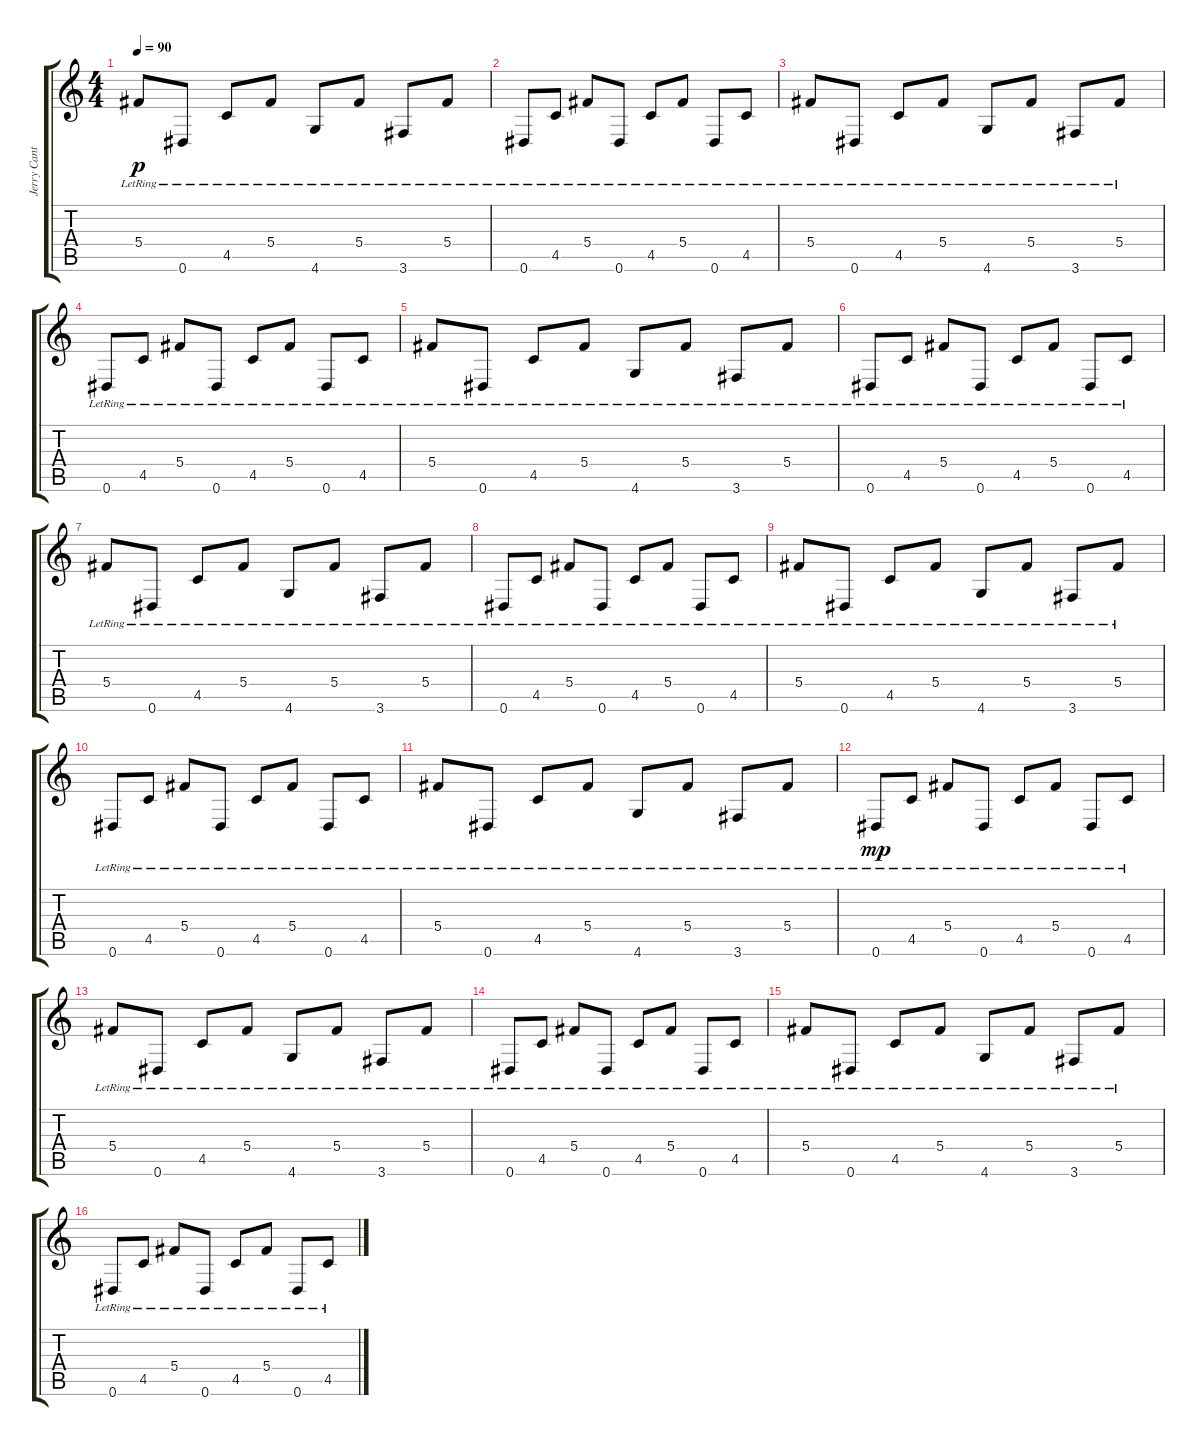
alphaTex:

\track ("Jerry Cantrell" "Jerry Cant") {instrument acousticguitarsteel}
\staff {score tabs}
\tuning (Eb4 Bb3 Gb3 Db3 Ab2 Eb2) {hide}
\ts (4 4)
\tempo 90
\clef g2
\ks c
5.4{lr}.8{dy p} 0.6{lr}.8 4.5{lr}.8 5.4{lr}.8 4.6{lr}.8 5.4{lr}.8 3.6{lr}.8 5.4{lr}.8 |
0.6{lr}.8 4.5{lr}.8 5.4{lr}.8 0.6{lr}.8 4.5{lr}.8 5.4{lr}.8 0.6{lr}.8 4.5{lr}.8 |
5.4{lr}.8 0.6{lr}.8 4.5{lr}.8 5.4{lr}.8 4.6{lr}.8 5.4{lr}.8 3.6{lr}.8 5.4{lr}.8 |
0.6{lr}.8 4.5{lr}.8 5.4{lr}.8 0.6{lr}.8 4.5{lr}.8 5.4{lr}.8 0.6{lr}.8 4.5{lr}.8 |
5.4{lr}.8 0.6{lr}.8 4.5{lr}.8 5.4{lr}.8 4.6{lr}.8 5.4{lr}.8 3.6{lr}.8 5.4{lr}.8 |
0.6{lr}.8 4.5{lr}.8 5.4{lr}.8 0.6{lr}.8 4.5{lr}.8 5.4{lr}.8 0.6{lr}.8 4.5{lr}.8 |
5.4{lr}.8 0.6{lr}.8 4.5{lr}.8 5.4{lr}.8 4.6{lr}.8 5.4{lr}.8 3.6{lr}.8 5.4{lr}.8 |
0.6{lr}.8 4.5{lr}.8 5.4{lr}.8 0.6{lr}.8 4.5{lr}.8 5.4{lr}.8 0.6{lr}.8 4.5{lr}.8 |
5.4{lr}.8 0.6{lr}.8 4.5{lr}.8 5.4{lr}.8 4.6{lr}.8 5.4{lr}.8 3.6{lr}.8 5.4{lr}.8 |
0.6{lr}.8 4.5{lr}.8 5.4{lr}.8 0.6{lr}.8 4.5{lr}.8 5.4{lr}.8 0.6{lr}.8 4.5{lr}.8 |
5.4{lr}.8 0.6{lr}.8 4.5{lr}.8 5.4{lr}.8 4.6{lr}.8 5.4{lr}.8 3.6{lr}.8 5.4{lr}.8 |
0.6{lr}.8{dy mp} 4.5{lr}.8 5.4{lr}.8 0.6{lr}.8 4.5{lr}.8 5.4{lr}.8 0.6{lr}.8 4.5{lr}.8 |
5.4{lr}.8 0.6{lr}.8 4.5{lr}.8 5.4{lr}.8 4.6{lr}.8 5.4{lr}.8 3.6{lr}.8 5.4{lr}.8 |
0.6{lr}.8 4.5{lr}.8 5.4{lr}.8 0.6{lr}.8 4.5{lr}.8 5.4{lr}.8 0.6{lr}.8 4.5{lr}.8 |
5.4{lr}.8 0.6{lr}.8 4.5{lr}.8 5.4{lr}.8 4.6{lr}.8 5.4{lr}.8 3.6{lr}.8 5.4{lr}.8 |
0.6{lr}.8 4.5{lr}.8 5.4{lr}.8 0.6{lr}.8 4.5{lr}.8 5.4{lr}.8 0.6{lr}.8 4.5{lr}.8
